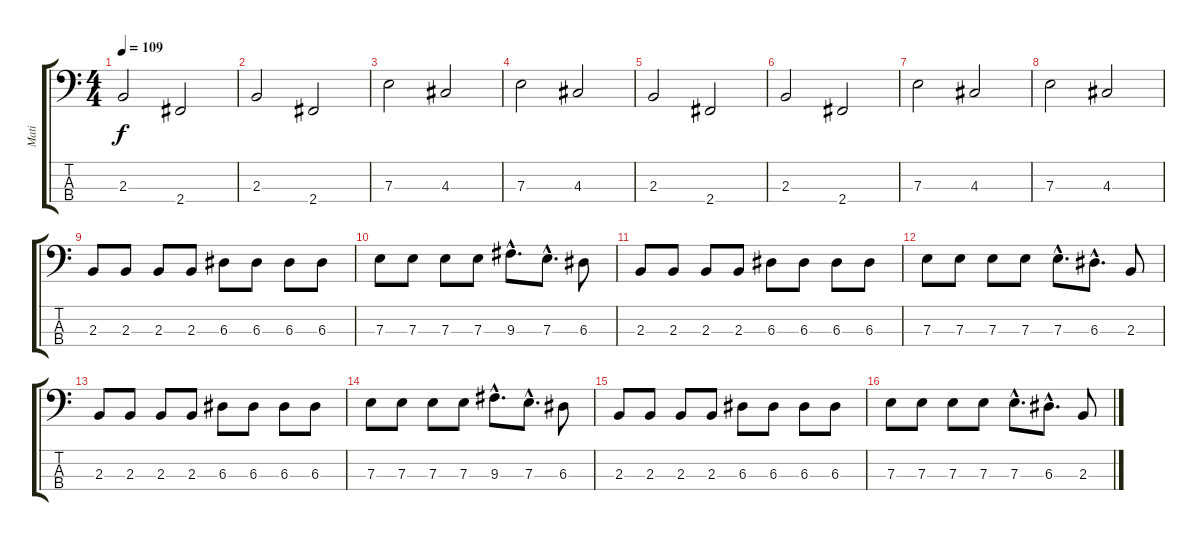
\track ("Mati" "Mati") {instrument electricbasspick}
\staff {score tabs}
\tuning (G2 D2 A1 E1) {hide}
\ts (4 4)
\tempo 109
\clef f4
\ks c
2.3.2{dy f instrument electricbasspick} 2.4.2 |
2.3.2 2.4.2 |
7.3.2 4.3.2 |
7.3.2 4.3.2 |
2.3.2 2.4.2 |
2.3.2 2.4.2 |
7.3.2 4.3.2 |
7.3.2 4.3.2 |
2.3.8 2.3.8 2.3.8 2.3.8 6.3.8 6.3.8 6.3.8 6.3.8 |
7.3.8 7.3.8 7.3.8 7.3.8 9.3{hac}.8{d} 7.3{hac}.8{d} 6.3.8 |
2.3.8 2.3.8 2.3.8 2.3.8 6.3.8 6.3.8 6.3.8 6.3.8 |
7.3.8 7.3.8 7.3.8 7.3.8 7.3{hac}.8{d} 6.3{hac}.8{d} 2.3.8 |
2.3.8 2.3.8 2.3.8 2.3.8 6.3.8 6.3.8 6.3.8 6.3.8 |
7.3.8 7.3.8 7.3.8 7.3.8 9.3{hac}.8{d} 7.3{hac}.8{d} 6.3.8 |
2.3.8 2.3.8 2.3.8 2.3.8 6.3.8 6.3.8 6.3.8 6.3.8 |
7.3.8 7.3.8 7.3.8 7.3.8 7.3{hac}.8{d} 6.3{hac}.8{d} 2.3.8
